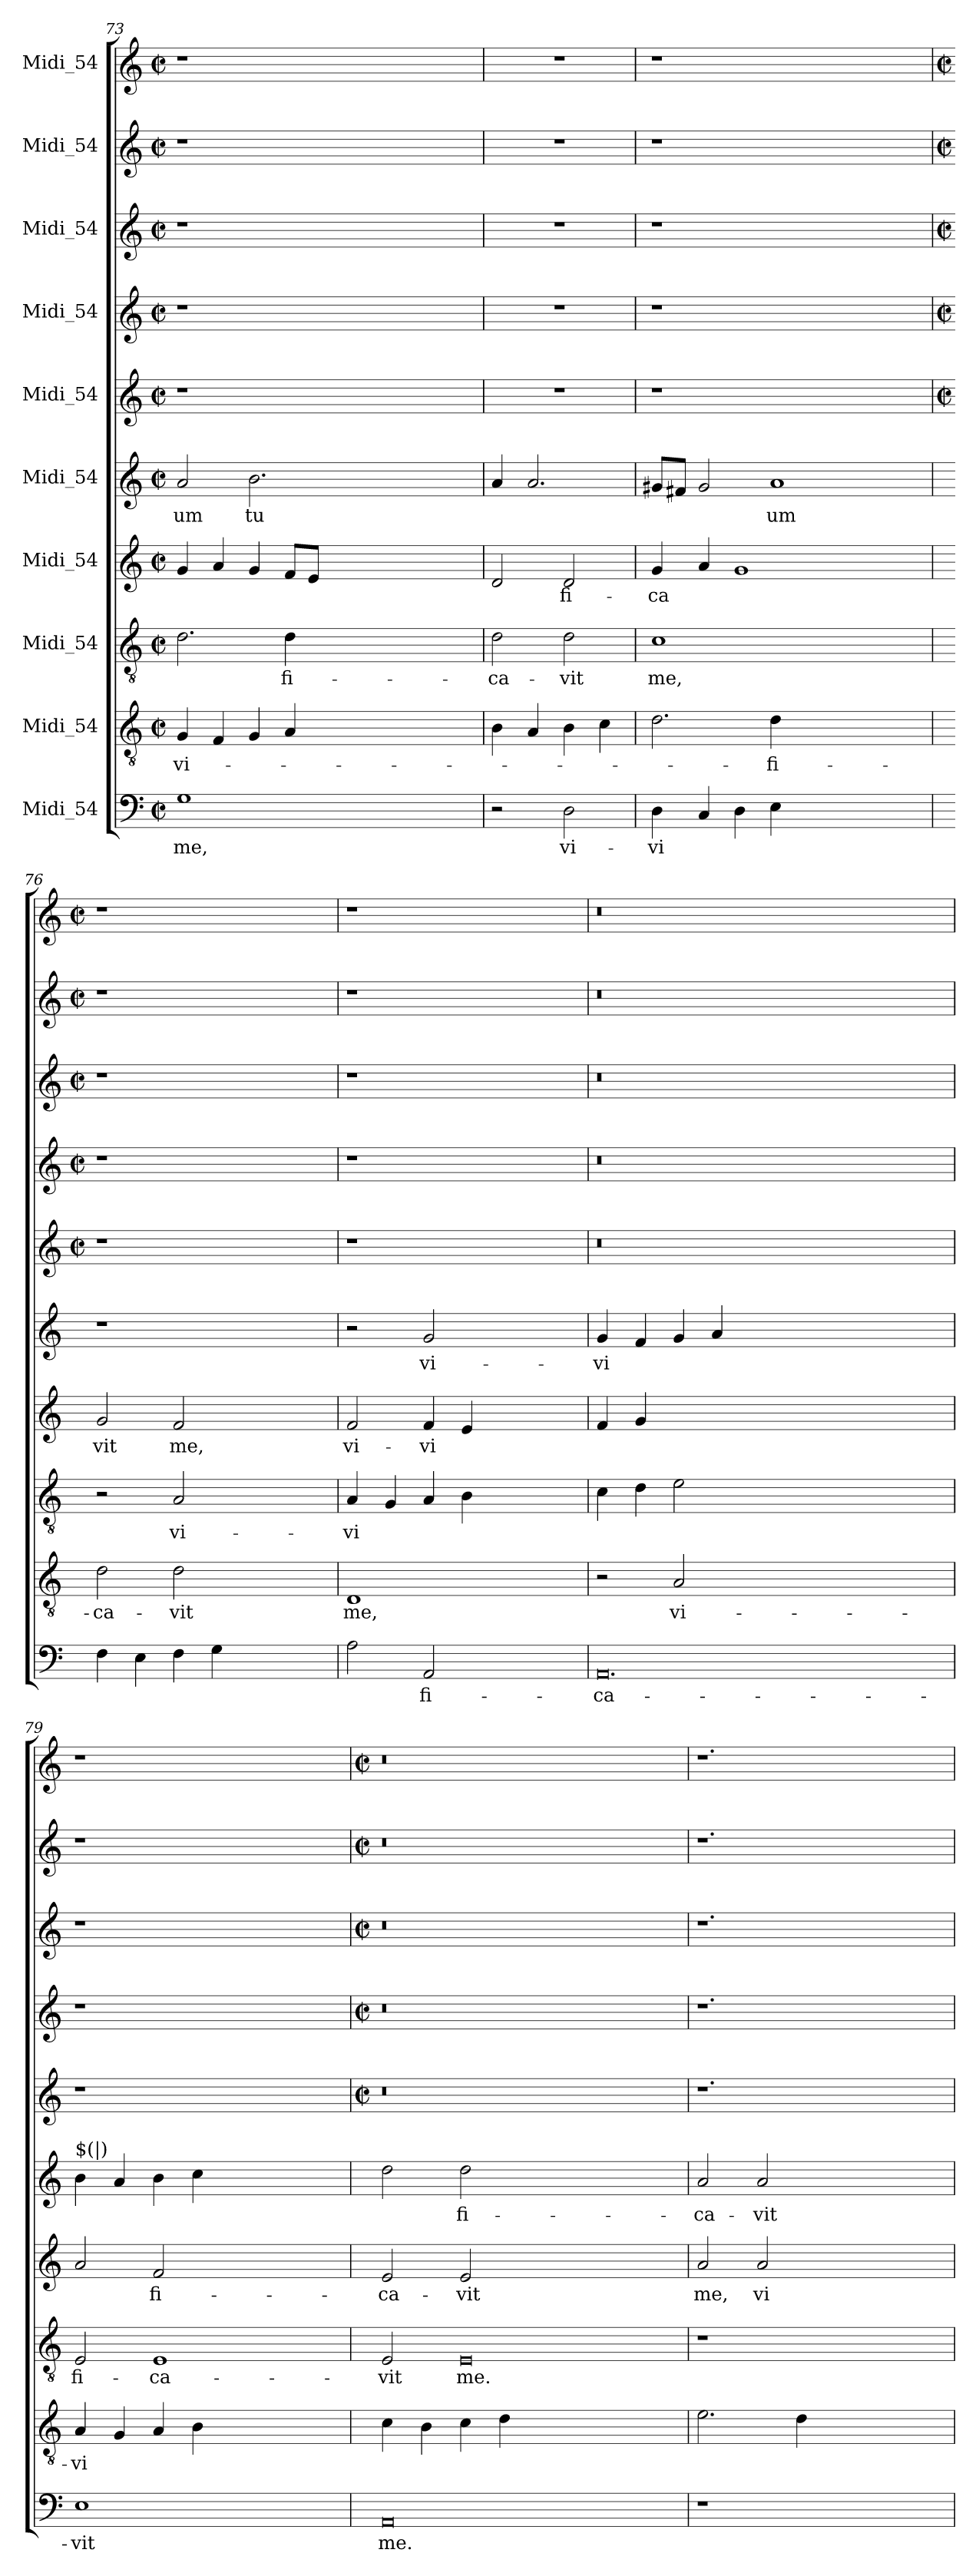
**kern	**text	**kern	**text	**kern	**text	**kern	**text	**kern	**text	**kern	**kern	**kern	**kern	**kern
*part10	*part10	*part9	*part9	*part8	*part8	*part7	*part7	*part6	*part6	*part5	*part4	*part3	*part2	*part1
*staff10	*staff10	*staff9	*staff9	*staff8	*staff8	*staff7	*staff7	*staff6	*staff6	*staff5	*staff4	*staff3	*staff2	*staff1
*I"Midi_54	*	*I"Midi_54	*	*I"Midi_54	*	*I"Midi_54	*	*I"Midi_54	*	*I"Midi_54	*I"Midi_54	*I"Midi_54	*I"Midi_54	*I"Midi_54
!!LO:PB:g=z
*clefF4	*	*clefGv2	*	*clefGv2	*	*clefG2	*	*clefG2	*	*clefG2	*clefG2	*clefG2	*clefG2	*clefG2
*k[]	*	*k[]	*	*k[]	*	*k[]	*	*k[]	*	*k[]	*k[]	*k[]	*k[]	*k[]
*M2/2	*	*M2/2	*	*M2/2	*	*M2/2	*	*M2/2	*	*M2/2	*M2/2	*M2/2	*M2/2	*M2/2
*met(c|)	*	*met(c|)	*	*met(c|)	*	*met(c|)	*	*met(c|)	*	*met(c|)	*met(c|)	*met(c|)	*met(c|)	*met(c|)
=73	=73	=73	=73	=73	=73	=73	=73	=73	=73	=73	=73	=73	=73	=73
!	!LO:LY:b	!	!LO:LY:b	!	!	!	!LO:LY:b	!	!LO:LY:b	!	!	!	!	!
1G	me,	4G/	-vi-	2.d\	.	4g/	-	2a/	-um	1r	1r	1r	1r	1r
.	.	4F/	.	.	.	4a/	.	.	.	.	.	.	.	.
!	!	!	!	!	!	!	!	!	!LO:LY:b	!	!	!	!	!
.	.	4G/	.	.	.	4g/	.	2.b\	tu-	.	.	.	.	.
!	!	!	!	!	!LO:LY:b	!	!	!	!	!	!	!	!	!
.	.	4A/	.	4d\	-fi-	8f/L	.	.	.	.	.	.	.	.
.	.	.	.	.	.	8e/J	.	.	.	.	.	.	.	.
0ryy	.	0ryy	.	0ryy	.	0ryy	.	.	.	0ryy	0ryy	0ryy	0ryy	0ryy
.	.	.	.	.	.	.	.	1..ryy	.	.	.	.	.	.
=74	=74	=74	=74	=74	=74	=74	=74	=74	=74	=74	=74	=74	=74	=74
!	!	!	!	!	!LO:LY:b	!	!LO:LY:b	!	!	!	!	!	!	!
2r	.	4B\	.	2d\	-ca-	2d/	-	4a/	.	1r	1r	1r	1r	1r
!	!	!	!	!	!	!	!	!	!LO:LY:b	!	!	!	!	!
.	.	4A/	.	.	.	.	.	2.a/	--	.	.	.	.	.
!	!LO:LY:b	!	!	!	!LO:LY:b	!	!LO:LY:b	!	!	!	!	!	!	!
2D\	vi-	4B\	.	2d\	-vit	2d/	fi-	.	.	.	.	.	.	.
.	.	4c\	.	.	.	.	.	.	.	.	.	.	.	.
!!LO:PB:g=z
=75	=75	=75	=75	=75	=75	=75	=75	=75	=75	=75	=75	=75	=75	=75
!	!LO:LY:b	!	!	!	!LO:LY:b	!	!LO:LY:b	!	!	!	!	!	!	!
4D\	-vi-	2.d\	.	1c	me,	4g/	-ca	8g#X/L	.	1r	1r	1r	1r	1r
.	.	.	.	.	.	.	.	8f#X/J	.	.	.	.	.	.
4C/	.	.	.	.	.	4a/	.	2g#/	.	.	.	.	.	.
4D\	.	.	.	.	.	1g	.	.	.	.	.	.	.	.
!	!	!	!LO:LY:b	!	!	!	!	!	!LO:LY:b	!	!	!	!	!
4E\	.	4d\	-fi-	.	.	.	.	1a	um	.	.	.	.	.
1ryy	.	1ryy	.	1ryy	.	.	.	.	.	1ryy	1ryy	1ryy	1ryy	1ryy
.	.	.	.	.	.	2ryy	.	.	.	.	.	.	.	.
.	.	.	.	.	.	.	.	4ryy	.	.	.	.	.	.
!!LO:PB:g=z
=76	=76	=76	=76	=76	=76	=76	=76	=76	=76	=76	=76	=76	=76	=76
*	*	*	*	*	*	*	*	*	*	*M2/2	*M2/2	*M2/2	*M2/2	*M2/2
*	*	*	*	*	*	*	*	*	*	*met(c|)	*met(c|)	*met(c|)	*met(c|)	*met(c|)
!	!LO:LY:b	!	!LO:LY:b	!	!	!	!LO:LY:b	!	!	!	!	!	!	!
4F\	--	2d\	-ca-	2r	.	2g/	vit	1r	.	1r	1r	1r	1r	1r
4E\	.	.	.	.	.	.	.	.	.	.	.	.	.	.
!	!	!	!LO:LY:b	!	!LO:LY:b	!	!LO:LY:b	!	!	!	!	!	!	!
4F\	.	2d\	-vit	2A/	vi-	2f/	me,	.	.	.	.	.	.	.
4G\	.	.	.	.	.	.	.	.	.	.	.	.	.	.
1ryy	.	1ryy	.	1ryy	.	1ryy	.	1ryy	.	1ryy	1ryy	1ryy	1ryy	1ryy
!!LO:PB:g=z
=77	=77	=77	=77	=77	=77	=77	=77	=77	=77	=77	=77	=77	=77	=77
!	!	!	!LO:LY:b	!	!LO:LY:b	!	!LO:LY:b	!	!	!	!	!	!	!
2A\	.	1D	me,	4A/	-vi	2f/	vi-	2r	.	1r	1r	1r	1r	1r
!	!	!	!	!	!LO:LY:b	!	!	!	!	!	!	!	!	!
.	.	.	.	4G/	-	.	.	.	.	.	.	.	.	.
!	!LO:LY:b	!	!	!	!	!	!LO:LY:b	!	!LO:LY:b	!	!	!	!	!
2AA/	fi-	.	.	4A/	.	4f/	-vi	2g/	vi-	.	.	.	.	.
.	.	.	.	4B\	.	4e/	.	.	.	.	.	.	.	.
1ryy	.	1ryy	.	1ryy	.	1ryy	.	1ryy	.	1ryy	1ryy	1ryy	1ryy	1ryy
=78	=78	=78	=78	=78	=78	=78	=78	=78	=78	=78	=78	=78	=78	=78
!	!LO:LY:b	!	!	!	!	!	!	!	!LO:LY:b	!	!	!	!	!
0.AA	-ca-	2r	.	4c\	.	4f/	.	4g/	-vi	0r	0r	0r	0r	0r
.	.	.	.	4d\	.	4g/	.	4f/	.	.	.	.	.	.
!	!	!	!LO:LY:b	!	!LO:LY:b	!	!	!	!	!	!	!	!	!
.	.	2A/	vi-	2e\	-	0ryy	.	4g/	.	.	.	.	.	.
.	.	.	.	.	.	.	.	4a/	.	.	.	.	.	.
.	.	0ryy	.	0ryy	.	.	.	0ryy	.	.	.	.	.	.
.	.	.	.	.	.	.	.	.	.	1ryy	1ryy	1ryy	1ryy	1ryy
.	.	.	.	.	.	2ryy	.	.	.	.	.	.	.	.
!!LO:PB:g=z
=79	=79	=79	=79	=79	=79	=79	=79	=79	=79	=79	=79	=79	=79	=79
!	!	!	!	!	!	!	!	!LO:TX:a:t=$(|)	!	!	!	!	!	!
!	!LO:LY:b	!	!LO:LY:b	!	!LO:LY:b	!	!	!	!	!	!	!	!	!
1E	-vit	4A/	-vi	2E/	fi-	2a/	.	4b\	.	1r	1r	1r	1r	1r
.	.	4G/	.	.	.	.	.	4a/	.	.	.	.	.	.
!	!	!	!	!	!LO:LY:b	!	!LO:LY:b	!	!	!	!	!	!	!
.	.	4A/	.	1E	-ca-	2f/	fi-	4b\	.	.	.	.	.	.
.	.	4B\	.	.	.	.	.	4cc\	.	.	.	.	.	.
1ryy	.	1ryy	.	.	.	1ryy	.	1ryy	.	1ryy	1ryy	1ryy	1ryy	1ryy
.	.	.	.	2ryy	.	.	.	.	.	.	.	.	.	.
!!LO:PB:g=z
=80	=80	=80	=80	=80	=80	=80	=80	=80	=80	=80	=80	=80	=80	=80
*	*	*	*	*	*	*	*	*	*	*M2/2	*M2/2	*M2/2	*M2/2	*M2/2
*	*	*	*	*	*	*	*	*	*	*met(c|)	*met(c|)	*met(c|)	*met(c|)	*met(c|)
!	!LO:LY:b	!	!	!	!LO:LY:b	!	!LO:LY:b	!	!	!	!	!	!	!
0AA	me.	4c\	.	2E/	-vit	2e/	-ca-	2dd\	.	0r	0r	0r	0r	0r
.	.	4B\	.	.	.	.	.	.	.	.	.	.	.	.
!	!	!	!	!	!LO:LY:b	!	!LO:LY:b	!	!LO:LY:b	!	!	!	!	!
.	.	4c\	.	0E	me.	2e/	-vit	2dd\	fi-	.	.	.	.	.
.	.	4d\	.	.	.	.	.	.	.	.	.	.	.	.
.	.	1.ryy	.	.	.	1.ryy	.	1.ryy	.	.	.	.	.	.
2ryy	.	.	.	.	.	.	.	.	.	2ryy	2ryy	2ryy	2ryy	2ryy
!!LO:PB:g=z
=81	=81	=81	=81	=81	=81	=81	=81	=81	=81	=81	=81	=81	=81	=81
!	!	!	!	!	!	!	!LO:LY:b	!	!LO:LY:b	!	!	!	!	!
1r	.	2.e\	.	1r	.	2a/	me,	2a/	-ca-	1.r	1.r	1.r	1.r	1.r
!	!	!	!	!	!	!	!LO:LY:b	!	!LO:LY:b	!	!	!	!	!
.	.	.	.	.	.	2a/	vi-	2a/	-vit	.	.	.	.	.
.	.	4d\	.	.	.	.	.	.	.	.	.	.	.	.
1ryy	.	1ryy	.	1ryy	.	1ryy	.	1ryy	.	.	.	.	.	.
.	.	.	.	.	.	.	.	.	.	2ryy	2ryy	2ryy	2ryy	2ryy
=	=	=	=	=	=	=	=	=	=	=	=	=	=	=
*-	*-	*-	*-	*-	*-	*-	*-	*-	*-	*-	*-	*-	*-	*-
